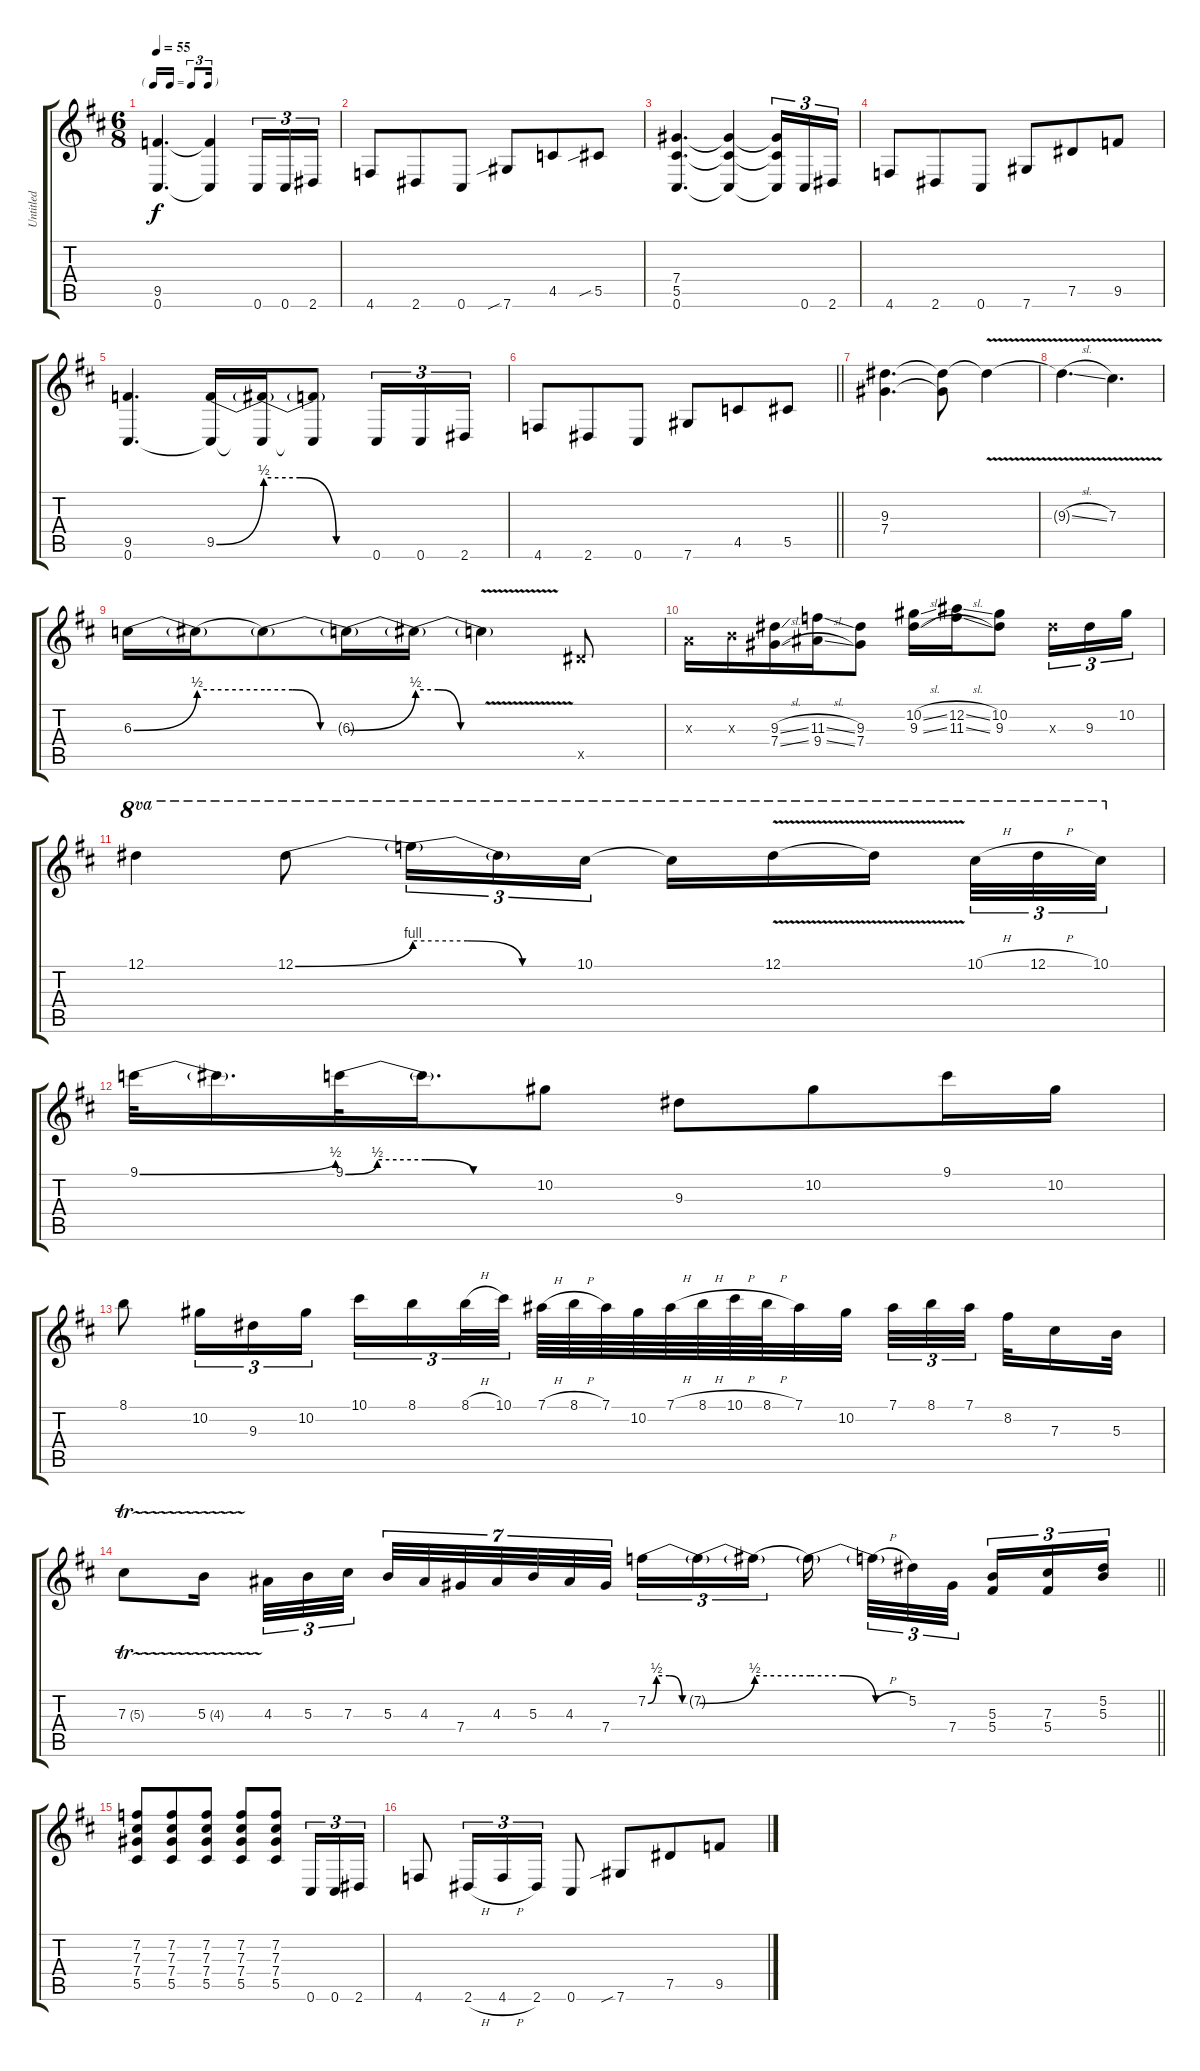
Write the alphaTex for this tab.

\track ("Untitled" "Untitled") {instrument distortionguitar}
\staff {score tabs}
\tuning (Eb4 Bb3 Gb3 Db3 Ab2 Db2) {hide}
\ts (6 8)
\tf triplet16th
\tempo 55
\clef g2
\ks d
(9.5 0.6).4{d dy f} (9.5{t} 0.6{t}).4 0.6.16{tu (3 2)} 0.6.16{tu (3 2)} 2.6.16{tu (3 2)} |
4.6.8 2.6.8 0.6.8 7.6{sib}.8 4.5.8 5.5{sib}.8 |
(7.4 5.5 0.6).4{d} (7.4{t} 5.5{t} 0.6{t}).4 (7.4{t} 5.5{t} 0.6{t}).16{tu (3 2)} 0.6.16{tu (3 2)} 2.6.16{tu (3 2)} |
4.6.8 2.6.8 0.6.8 7.6.8 7.5.8 9.5.8 |
(9.5 0.6).4{d} (9.5{be (bend 0 0 60 2)} 0.6{t}).16 (9.5{be (custom 0 2 20 2 40 0 60 0) t} 0.6{t}).16 (9.5{t} 0.6{t}).8 0.6.16{tu (3 2)} 0.6.16{tu (3 2)} 2.6.16{tu (3 2)} |
\barLineRight lightlight
4.6.8 2.6.8 0.6.8 7.6.8 4.5.8 5.5.8 |
(9.3 7.4).4{d} (9.3{t} 7.4{t}).8 9.3{v t}.4 |
9.3{sl t}.4{d} 7.3{v}.4{d} |
6.3{be (bend 0 0 60 2)}.16 6.3{be (hold 0 2 60 2) t}.16 6.3{be (custom 0 2 20 2 40 0 60 0) t}.8 6.3{be (bend 0 0 60 2) t}.16 6.3{be (custom 0 2 20 2 40 0 60 0) t}.16 6.3{v t}.4 7.5{x}.8 |
3.3{x}.16 5.3{x}.16 (9.3{sl} 7.4{sl}).16 (11.3{sl} 9.4{sl}).16 (9.3 7.4).8 (10.2{sl} 9.3{sl}).16 (12.2{sl} 11.3{sl}).16 (10.2 9.3).8 9.3{x}.16{tu (3 2)} 9.3.16{tu (3 2)} 10.2.16{tu (3 2)} |
12.1.4{ot 8va} 12.1{be (bend 0 0 60 4)}.8{ot 8va} 12.1{be (custom 0 4 20 4 40 0 60 0) t}.16{tu (3 2) ot 8va} 12.1{t}.16{tu (3 2) ot 8va} 10.1.16{tu (3 2) ot 8va beam splitsecondary} 10.1{t}.16{ot 8va} 12.1{v}.16{ot 8va} 12.1{t}.16{ot 8va beam splitsecondary} 10.1{h}.32{tu (3 2) ot 8va} 12.1{h}.32{tu (3 2) ot 8va} 10.1.32{tu (3 2) ot 8va} |
9.1{be (bend 0 0 60 2)}.32 9.1{t}.16{d} 9.1{be (custom 0 0 10 2 25 2 40 0 60 0)}.32 9.1{t}.16{d} 10.2.8 9.3.8 10.2.8 9.1.16 10.2.16 |
8.1.8 10.2.16{tu (3 2)} 9.3.16{tu (3 2)} 10.2.16{tu (3 2) beam splitsecondary} 10.1.16{tu (3 2)} 8.1.16{tu (3 2)} 8.1{h}.32{tu (3 2)} 10.1.32{tu (3 2)} 7.1{h}.64 8.1{h}.64 7.1.64 10.2.64 7.1{h}.64 8.1{h}.64 10.1{h}.64 8.1{h}.64 7.1.32 10.2.32{beam splitsecondary} 7.1.32{tu (3 2)} 8.1.32{tu (3 2)} 7.1.32{tu (3 2) beam splitsecondary} 8.2.32 7.3.16 5.3.32 |
\barLineRight lightlight
7.3{tr (5 32)}.8 5.3{tr (4 32)}.16{beam splitsecondary} 4.3.32{tu (3 2)} 5.3.32{tu (3 2)} 7.3.32{tu (3 2) beam splitsecondary} 5.3.32{tu (7 4)} 4.3.32{tu (7 4)} 7.4.32{tu (7 4)} 4.3.32{tu (7 4)} 5.3.32{tu (7 4)} 4.3.32{tu (7 4)} 7.4.32{tu (7 4)} 7.2{be (custom 0 0 10 2 25 2 40 0 60 0)}.16{tu (3 2)} 7.2{be (bend 0 0 60 2) t}.16{tu (3 2)} 7.2{be (hold 0 2 60 2) t}.16{tu (3 2) beam splitsecondary} 7.2{be (custom 0 2 20 2 40 0 60 0) t}.16{beam splitsecondary} 7.2{h t}.32{tu (3 2)} 5.2.32{tu (3 2)} 7.4.32{tu (3 2) beam splitsecondary} (5.3 5.4).16{tu (3 2)} (7.3 5.4).16{tu (3 2)} (5.2 5.3).16{tu (3 2)} |
(7.2 7.3 7.4 5.5).8 (7.2 7.3 7.4 5.5).8 (7.2 7.3 7.4 5.5).8 (7.2 7.3 7.4 5.5).8 (7.2 7.3 7.4 5.5).8 0.6.16{tu (3 2)} 0.6.16{tu (3 2)} 2.6.16{tu (3 2)} |
4.6.8 2.6{h}.16{tu (3 2)} 4.6{h}.16{tu (3 2)} 2.6.16{tu (3 2)} 0.6.8 7.6{sib}.8 7.5.8 9.5.8
